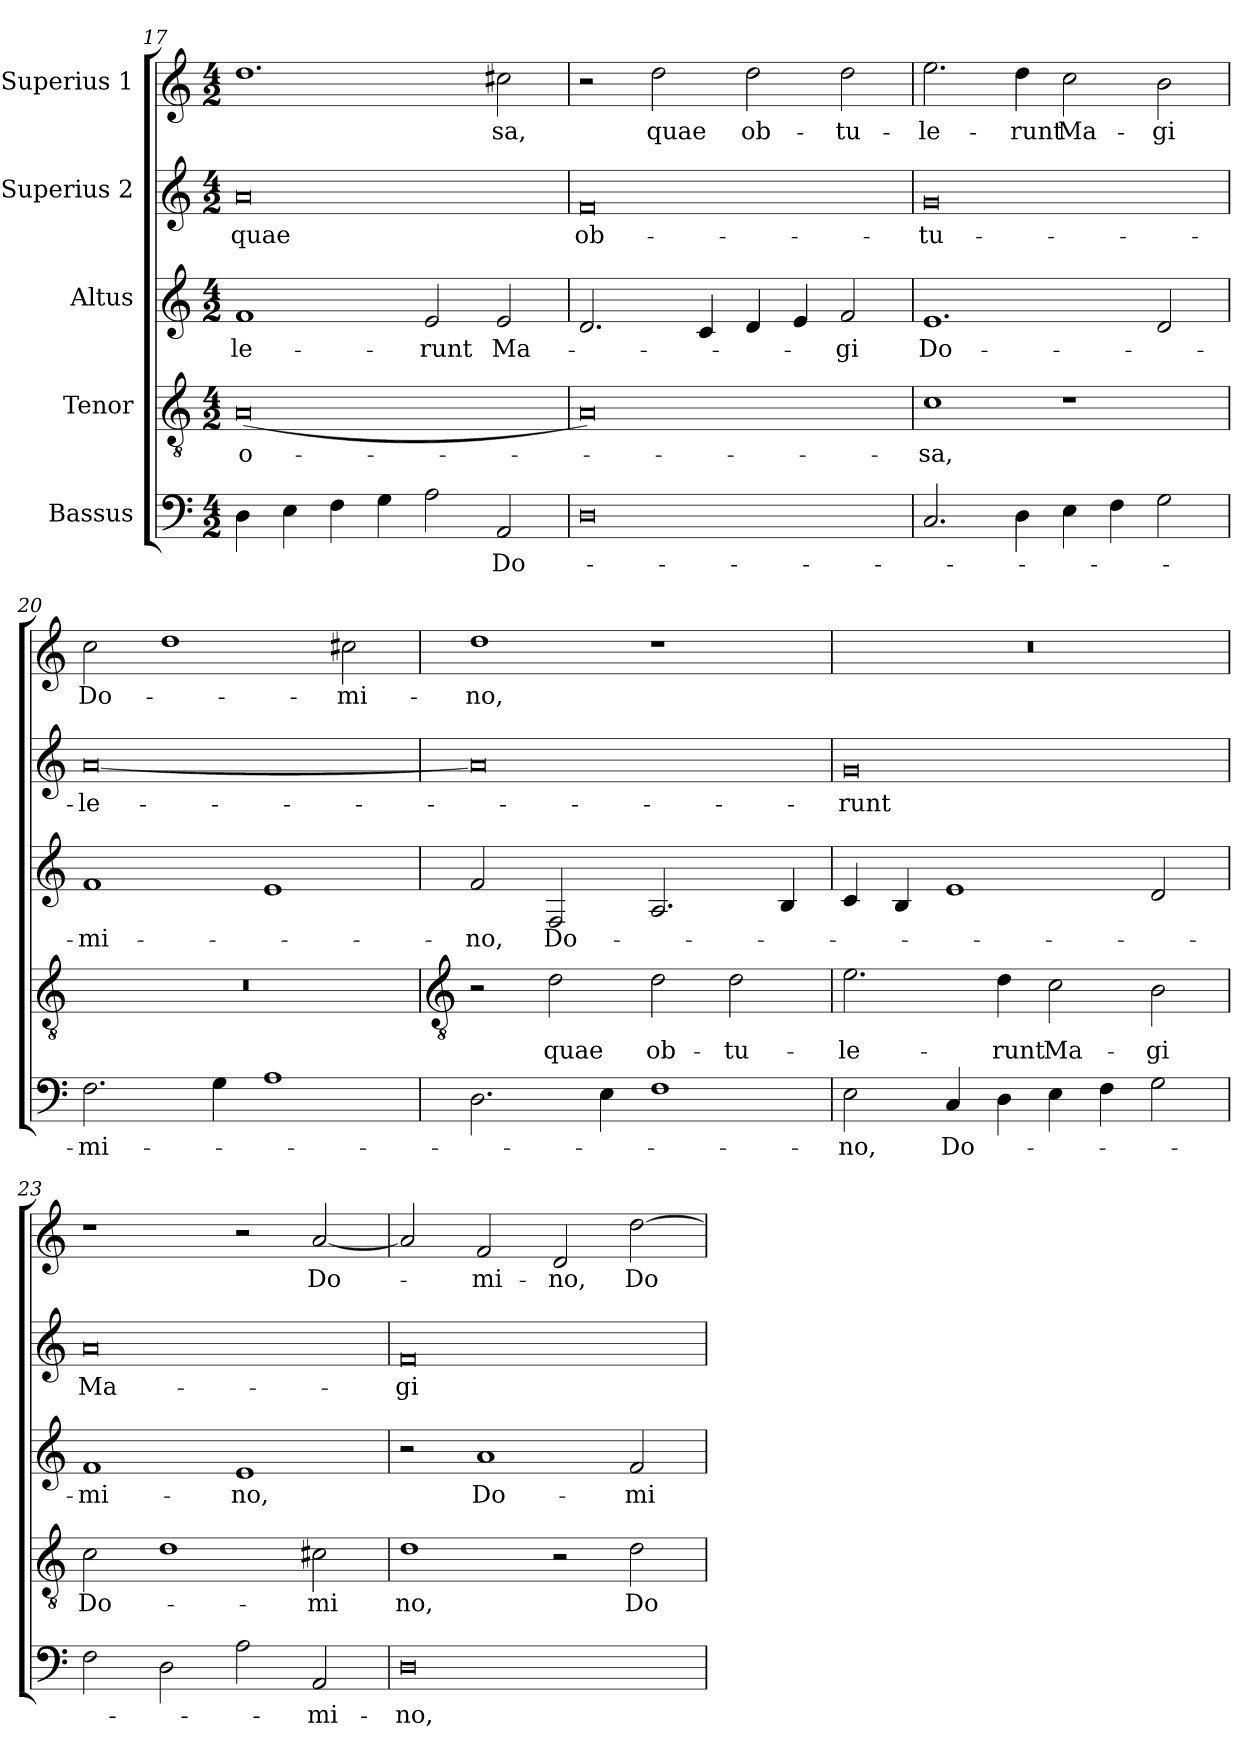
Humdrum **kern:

**kern	**text	**kern	**text	**kern	**text	**kern	**text	**kern	**text
*part5	*part5	*part4	*part4	*part3	*part3	*part2	*part2	*part1	*part1
*staff5	*staff5	*staff4	*staff4	*staff3	*staff3	*staff2	*staff2	*staff1	*staff1
*I"Bassus	*	*I"Tenor	*	*I"Altus	*	*I"Superius 2	*	*I"Superius 1	*
*clefF4	*	*clefGv2	*	*clefG2	*	*clefG2	*	*clefG2	*
*k[]	*	*k[]	*	*k[]	*	*k[]	*	*k[]	*
*C:	*	*C:	*	*C:	*	*C:	*	*C:	*
*M4/2	*	*M4/2	*	*M4/2	*	*M4/2	*	*M4/2	*
=17	=17	=17	=17	=17	=17	=17	=17	=17	=17
!	!	!	!LO:LY:b	!	!LO:LY:b	!	!LO:LY:b	!	!
4D	.	(<0A	-o-	1f	-le-	0a	quae	1.dd	.
4E	.	.	.	.	.	.	.	.	.
4F	.	.	.	.	.	.	.	.	.
4G	.	.	.	.	.	.	.	.	.
!	!	!	!	!	!LO:LY:b	!	!	!	!
2A	.	.	.	2e	-runt	.	.	.	.
!	!LO:LY:b	!	!	!	!LO:LY:b	!	!	!	!LO:LY:b
2AA	Do-	.	.	2e	Ma-	.	.	2cc#X	-sa,
=18	=18	=18	=18	=18	=18	=18	=18	=18	=18
!	!	!	!	!	!	!	!LO:LY:b	!	!
0D	.	0A)	.	2.d	.	0f	ob-	2r	.
!	!	!	!	!	!	!	!	!	!LO:LY:b
.	.	.	.	.	.	.	.	2dd	quae
.	.	.	.	4c	.	.	.	.	.
!	!	!	!	!	!	!	!	!	!LO:LY:b
.	.	.	.	4d	.	.	.	2dd	ob-
.	.	.	.	4e	.	.	.	.	.
!	!	!	!	!	!LO:LY:b	!	!	!	!LO:LY:b
.	.	.	.	2f	-gi	.	.	2dd	-tu-
=19	=19	=19	=19	=19	=19	=19	=19	=19	=19
!	!	!	!LO:LY:b	!	!LO:LY:b	!	!LO:LY:b	!	!LO:LY:b
2.C	.	1c	-sa,	1.e	Do-	0g	-tu-	2.ee	-le-
!	!	!	!	!	!	!	!	!	!LO:LY:b
4D	.	.	.	.	.	.	.	4dd	-runt
!	!	!	!	!	!	!	!	!	!LO:LY:b
4E	.	1r	.	.	.	.	.	2cc	Ma-
4F	.	.	.	.	.	.	.	.	.
!	!	!	!	!	!	!	!	!	!LO:LY:b
2G	.	.	.	2d	.	.	.	2b	-gi
=20	=20	=20	=20	=20	=20	=20	=20	=20	=20
!	!LO:LY:b	!	!	!	!LO:LY:b	!	!LO:LY:b	!	!LO:LY:b
2.F	-mi-	0r	.	1f	-mi-	[0a	-le-	2cc	Do-
.	.	.	.	.	.	.	.	1dd	.
4G	.	.	.	.	.	.	.	.	.
1A	.	.	.	1e	.	.	.	.	.
!	!	!	!	!	!	!	!	!	!LO:LY:b
.	.	.	.	.	.	.	.	2cc#X	-mi-
!!LO:LB:g=z
=21	=21	=21	=21	=21	=21	=21	=21	=21	=21
*	*	*clefGv2	*	*	*	*	*	*	*
!	!	!	!	!	!LO:LY:b	!	!	!	!LO:LY:b
2.D	.	2r	.	2f	-no,	0a]	.	1dd	-no,
!	!	!	!LO:LY:b	!	!LO:LY:b	!	!	!	!
.	.	2d	quae	2F	Do-	.	.	.	.
4E	.	.	.	.	.	.	.	.	.
!	!	!	!LO:LY:b	!	!	!	!	!	!
1F	.	2d	ob-	2.A	.	.	.	1r	.
!	!	!	!LO:LY:b	!	!	!	!	!	!
.	.	2d	-tu-	.	.	.	.	.	.
.	.	.	.	4B	.	.	.	.	.
=22	=22	=22	=22	=22	=22	=22	=22	=22	=22
!	!LO:LY:b	!	!LO:LY:b	!	!	!	!LO:LY:b	!	!
2E	-no,	2.e	-le-	4c	.	0g	-runt	0r	.
.	.	.	.	4B	.	.	.	.	.
!	!LO:LY:b	!	!	!	!	!	!	!	!
4C	Do-	.	.	1e	.	.	.	.	.
!	!	!	!LO:LY:b	!	!	!	!	!	!
4D	.	4d	-runt	.	.	.	.	.	.
!	!	!	!LO:LY:b	!	!	!	!	!	!
4E	.	2c	Ma-	.	.	.	.	.	.
4F	.	.	.	.	.	.	.	.	.
!	!	!	!LO:LY:b	!	!	!	!	!	!
2G	.	2B	-gi	2d	.	.	.	.	.
=23	=23	=23	=23	=23	=23	=23	=23	=23	=23
!	!	!	!LO:LY:b	!	!LO:LY:b	!	!LO:LY:b	!	!
2F	.	2c	Do-	1f	-mi-	0a	Ma-	1r	.
2D	.	1d	.	.	.	.	.	.	.
!	!	!	!	!	!LO:LY:b	!	!	!	!
2A	.	.	.	1e	-no,	.	.	2r	.
!	!LO:LY:b	!	!LO:LY:b	!	!	!	!	!	!LO:LY:b
2AA	-mi-	2c#X	-mi	.	.	.	.	[2a	Do-
=24	=24	=24	=24	=24	=24	=24	=24	=24	=24
!	!LO:LY:b	!	!LO:LY:b	!	!	!	!LO:LY:b	!	!
0D	-no,	1d	no,	2r	.	0f	-gi	2a]	.
!	!	!	!	!	!LO:LY:b	!	!	!	!LO:LY:b
.	.	.	.	1a	Do-	.	.	2f	-mi-
!	!	!	!	!	!	!	!	!	!LO:LY:b
.	.	2r	.	.	.	.	.	2d	-no,
!	!	!	!LO:LY:b	!	!LO:LY:b	!	!	!	!LO:LY:b
.	.	2d	Do-	2f	-mi-	.	.	[2dd	Do-
=	=	=	=	=	=	=	=	=	=
*-	*-	*-	*-	*-	*-	*-	*-	*-	*-
